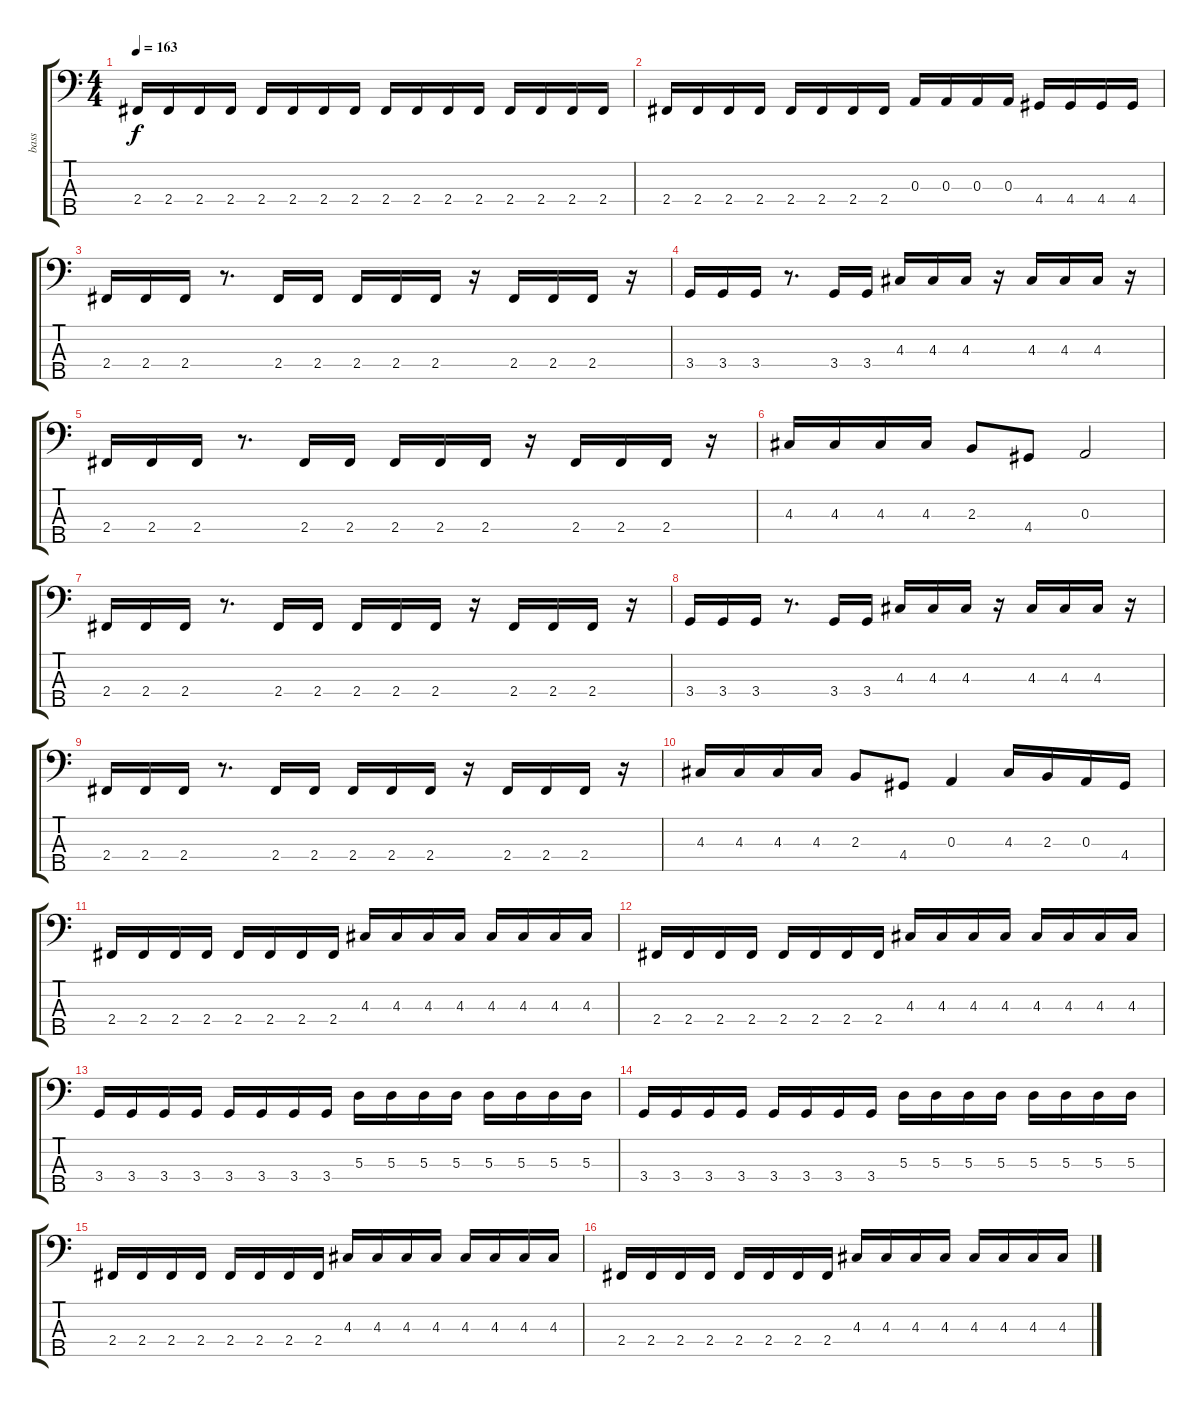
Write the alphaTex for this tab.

\track ("bass" "bass") {instrument electricbassfinger}
\staff {score tabs}
\tuning (G2 D2 A1 E1 B0) {hide}
\ts (4 4)
\tempo 163
\clef f4
\ks c
2.4.16{dy f} 2.4.16 2.4.16 2.4.16 2.4.16 2.4.16 2.4.16 2.4.16 2.4.16 2.4.16 2.4.16 2.4.16 2.4.16 2.4.16 2.4.16 2.4.16 |
2.4.16 2.4.16 2.4.16 2.4.16 2.4.16 2.4.16 2.4.16 2.4.16 0.3.16 0.3.16 0.3.16 0.3.16 4.4.16 4.4.16 4.4.16 4.4.16 |
2.4.16 2.4.16 2.4.16 r.8{d} 2.4.16 2.4.16 2.4.16 2.4.16 2.4.16 r.16 2.4.16 2.4.16 2.4.16 r.16 |
3.4.16 3.4.16 3.4.16 r.8{d} 3.4.16 3.4.16 4.3.16 4.3.16 4.3.16 r.16 4.3.16 4.3.16 4.3.16 r.16 |
2.4.16 2.4.16 2.4.16 r.8{d} 2.4.16 2.4.16 2.4.16 2.4.16 2.4.16 r.16 2.4.16 2.4.16 2.4.16 r.16 |
4.3.16 4.3.16 4.3.16 4.3.16 2.3.8 4.4.8 0.3.2 |
2.4.16 2.4.16 2.4.16 r.8{d} 2.4.16 2.4.16 2.4.16 2.4.16 2.4.16 r.16 2.4.16 2.4.16 2.4.16 r.16 |
3.4.16 3.4.16 3.4.16 r.8{d} 3.4.16 3.4.16 4.3.16 4.3.16 4.3.16 r.16 4.3.16 4.3.16 4.3.16 r.16 |
2.4.16 2.4.16 2.4.16 r.8{d} 2.4.16 2.4.16 2.4.16 2.4.16 2.4.16 r.16 2.4.16 2.4.16 2.4.16 r.16 |
4.3.16 4.3.16 4.3.16 4.3.16 2.3.8 4.4.8 0.3.4 4.3.16 2.3.16 0.3.16 4.4.16 |
2.4.16 2.4.16 2.4.16 2.4.16 2.4.16 2.4.16 2.4.16 2.4.16 4.3.16 4.3.16 4.3.16 4.3.16 4.3.16 4.3.16 4.3.16 4.3.16 |
2.4.16 2.4.16 2.4.16 2.4.16 2.4.16 2.4.16 2.4.16 2.4.16 4.3.16 4.3.16 4.3.16 4.3.16 4.3.16 4.3.16 4.3.16 4.3.16 |
3.4.16 3.4.16 3.4.16 3.4.16 3.4.16 3.4.16 3.4.16 3.4.16 5.3.16 5.3.16 5.3.16 5.3.16 5.3.16 5.3.16 5.3.16 5.3.16 |
3.4.16 3.4.16 3.4.16 3.4.16 3.4.16 3.4.16 3.4.16 3.4.16 5.3.16 5.3.16 5.3.16 5.3.16 5.3.16 5.3.16 5.3.16 5.3.16 |
2.4.16 2.4.16 2.4.16 2.4.16 2.4.16 2.4.16 2.4.16 2.4.16 4.3.16 4.3.16 4.3.16 4.3.16 4.3.16 4.3.16 4.3.16 4.3.16 |
2.4.16 2.4.16 2.4.16 2.4.16 2.4.16 2.4.16 2.4.16 2.4.16 4.3.16 4.3.16 4.3.16 4.3.16 4.3.16 4.3.16 4.3.16 4.3.16
